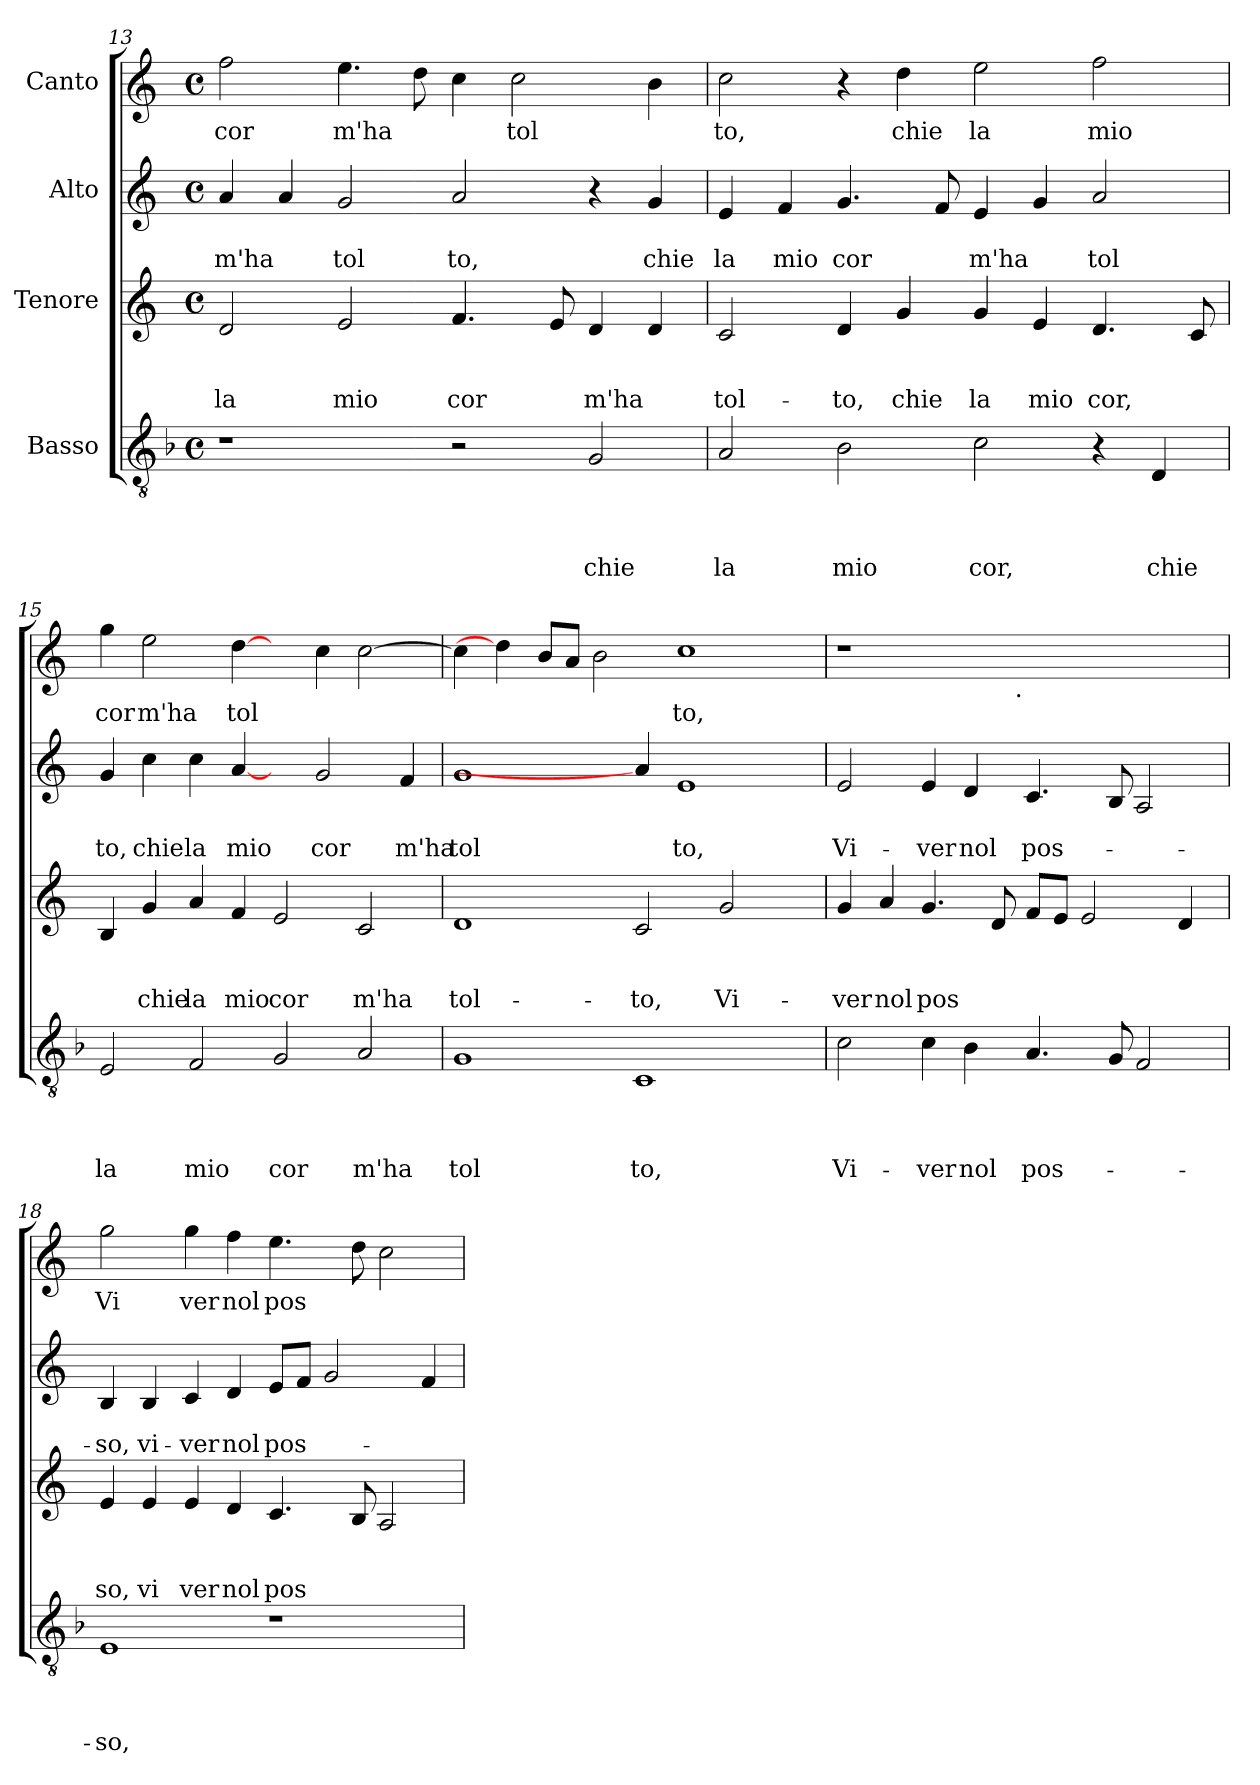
**kern	**text	**text	**text	**text	**kern	**text	**text	**text	**kern	**text	**text	**kern	**text
*part4	*part4	*part4	*part4	*part4	*part3	*part3	*part3	*part3	*part2	*part2	*part2	*part1	*part1
*staff4	*staff4	*staff4	*staff4	*staff4	*staff3	*staff3	*staff3	*staff3	*staff2	*staff2	*staff2	*staff1	*staff1
*I"Basso	*	*	*	*	*I"Tenore	*	*	*	*I"Alto	*	*	*I"Canto	*
!!LO:PB:g=z
*clefGv2	*	*	*	*	*clefG2	*	*	*	*clefG2	*	*	*clefG2	*
*	*	*	*	*	*ITrd-3c-5	*	*	*	*ITrd-3c-5	*	*	*ITrd-3c-5	*
*k[b-]	*	*	*	*	*k[b-]	*	*	*	*k[b-]	*	*	*k[b-]	*
*F:	*	*	*	*	*F:	*	*	*	*F:	*	*	*F:	*
*M4/4	*	*	*	*	*M4/4	*	*	*	*M4/4	*	*	*M4/4	*
*met(c)	*	*	*	*	*met(c)	*	*	*	*met(c)	*	*	*met(c)	*
=13	=13	=13	=13	=13	=13	=13	=13	=13	=13	=13	=13	=13	=13
!	!	!	!	!	!	!	!	!LO:LY:b	!	!	!LO:LY:b	!	!LO:LY:b
1r	.	.	.	.	2g/	.	.	la	4dd/	.	m'ha	2bb-\	cor
.	.	.	.	.	.	.	.	.	4dd/	.	.	.	.
!	!	!	!	!	!	!	!	!LO:LY:b	!	!	!LO:LY:b	!	!LO:LY:b
.	.	.	.	.	2a/	.	.	mio	2cc/	.	tol	4.aa\	m'ha
.	.	.	.	.	.	.	.	.	.	.	.	8gg\	.
!	!	!	!	!	!	!	!	!LO:LY:b	!	!	!LO:LY:b	!	!
2r	.	.	.	.	4.b-/	.	.	cor	2dd/	.	to,	4ff\	.
!	!	!	!	!	!	!	!	!	!	!	!	!	!LO:LY:b
.	.	.	.	.	.	.	.	.	.	.	.	2ff\	tol
.	.	.	.	.	8a/	.	.	.	.	.	.	.	.
!	!	!	!	!LO:LY:b	!	!	!	!LO:LY:b	!	!	!	!	!
2G/	.	.	.	chie	4g/	.	.	m'ha	4r	.	.	.	.
!	!	!	!	!	!	!	!	!	!	!	!LO:LY:b	!	!
.	.	.	.	.	4g/	.	.	.	4cc/	.	chie	4ee\	.
=14	=14	=14	=14	=14	=14	=14	=14	=14	=14	=14	=14	=14	=14
!	!	!	!	!LO:LY:b	!	!	!	!LO:LY:b	!	!	!LO:LY:b	!	!LO:LY:b
2A/	.	.	.	la	2f/	.	.	tol-	4a/	.	la	2ff\	to,
!	!	!	!	!	!	!	!	!	!	!	!LO:LY:b	!	!
.	.	.	.	.	.	.	.	.	4b-/	.	mio	.	.
!	!	!	!	!LO:LY:b	!	!	!	!LO:LY:b	!	!	!LO:LY:b	!	!
2B-\	.	.	.	mio	4g/	.	.	-to,	4.cc/	.	cor	4r	.
!	!	!	!	!	!	!	!	!LO:LY:b	!	!	!	!	!LO:LY:b
.	.	.	.	.	4cc/	.	.	chie	.	.	.	4gg\	chie
.	.	.	.	.	.	.	.	.	8b-/	.	.	.	.
!	!	!	!	!LO:LY:b	!	!	!	!LO:LY:b	!	!	!LO:LY:b	!	!LO:LY:b
2c\	.	.	.	cor,	4cc/	.	.	la	4a/	.	m'ha	2aa\	la
!	!	!	!	!	!	!	!	!LO:LY:b	!	!	!	!	!
.	.	.	.	.	4a/	.	.	mio	4cc/	.	.	.	.
!	!	!	!	!	!	!	!	!LO:LY:b	!	!	!LO:LY:b	!	!LO:LY:b
4r	.	.	.	.	4.g/	.	.	cor,	2dd/	.	tol	2bb-\	mio
!	!	!	!	!LO:LY:b	!	!	!	!	!	!	!	!	!
4D/	.	.	.	chie	.	.	.	.	.	.	.	.	.
.	.	.	.	.	8f/	.	.	.	.	.	.	.	.
=15	=15	=15	=15	=15	=15	=15	=15	=15	=15	=15	=15	=15	=15
!	!	!	!	!LO:LY:b	!	!	!	!	!	!	!LO:LY:b	!	!LO:LY:b
2E/	.	.	.	la	4e/	.	.	.	4cc/	.	to,	4ccc\	cor
!	!	!	!	!	!	!	!	!LO:LY:b	!	!	!LO:LY:b	!	!LO:LY:b
.	.	.	.	.	4cc/	.	.	chie	4ff\	.	chie	2aa\	m'ha
!	!	!	!	!LO:LY:b	!	!	!	!LO:LY:b	!	!	!LO:LY:b	!	!
2F/	.	.	.	mio	4dd/	.	.	la	4ff\	.	la	.	.
!	!	!	!	!	!	!	!	!LO:LY:b	!	!	!LO:LY:b	!	!LO:LY:b
.	.	.	.	.	4b-/	.	.	mio	[4dd/	.	mio	[4gg\	tol
!	!	!	!	!LO:LY:b	!	!	!	!LO:LY:b	!	!	!	!	!
2G/	.	.	.	cor	2a/	.	.	cor	4ryy	.	.	4ryy	.
!	!	!	!	!	!	!	!	!	!	!	!LO:LY:b	!	!
.	.	.	.	.	.	.	.	.	2cc/	.	cor	4ff\	.
!	!	!	!	!LO:LY:b	!	!	!	!LO:LY:b	!	!	!	!	!
2A/	.	.	.	m'ha	2f/	.	.	m'ha	.	.	.	[>2ff\	.
!	!	!	!	!	!	!	!	!	!	!	!LO:LY:b	!	!
.	.	.	.	.	.	.	.	.	4b-/	.	m'ha	.	.
=16	=16	=16	=16	=16	=16	=16	=16	=16	=16	=16	=16	=16	=16
!	!	!	!	!LO:LY:b	!	!	!	!LO:LY:b	!	!	!LO:LY:b	!	!
1G	.	.	.	tol	1g	.	.	tol-	1cc	.	tol	4ff\]	.
.	.	.	.	.	.	.	.	.	.	.	.	4gg\]	.
.	.	.	.	.	.	.	.	.	.	.	.	8ee/L	.
.	.	.	.	.	.	.	.	.	.	.	.	8dd/J	.
.	.	.	.	.	.	.	.	.	.	.	.	2ee\	.
!	!	!	!	!LO:LY:b	!	!	!	!LO:LY:b	!	!	!	!	!
1C	.	.	.	to,	2f/	.	.	-to,	4dd/]	.	.	.	.
!	!	!	!	!	!	!	!	!	!	!	!LO:LY:b	!	!LO:LY:b
.	.	.	.	.	.	.	.	.	1a	.	to,	1ff	to,
!	!	!	!	!	!	!	!	!LO:LY:b	!	!	!	!	!
.	.	.	.	.	2cc/	.	.	Vi-	.	.	.	.	.
4ryy	.	.	.	.	4ryy	.	.	.	.	.	.	.	.
!!LO:LB:g=z
=17	=17	=17	=17	=17	=17	=17	=17	=17	=17	=17	=17	=17	=17
!	!	!	!	!LO:LY:b	!	!	!	!LO:LY:b	!	!	!LO:LY:b	!	!
*	*	*	*	*	*	*	*	*	*	*	*	*^	*
2c\	.	.	.	Vi-	4cc/	.	.	-ver	2a/	.	Vi-	1r	2ryy	.
!	!	!	!	!	!	!	!	!LO:LY:b	!	!	!	!	!	!
.	.	.	.	.	4dd/	.	.	nol	.	.	.	.	.	.
!	!	!	!	!LO:LY:b	!	!	!	!LO:LY:b	!	!	!LO:LY:b	!	!	!
4c\	.	.	.	-ver	4.cc/	.	.	pos	4a/	.	-ver	.	4...ryy	.
!	!	!	!	!LO:LY:b	!	!	!	!	!	!	!LO:LY:b	!	!	!
4B-\	.	.	.	nol	.	.	.	.	4g/	.	nol	.	.	.
.	.	.	.	.	8g/	.	.	.	.	.	.	.	.	.
!	!	!	!	!	!	!	!	!	!	!	!	!	!LO:TX:b:t=.	!
.	.	.	.	.	.	.	.	.	.	.	.	.	1ryy	.
!	!	!	!	!LO:LY:b	!	!	!	!	!	!	!LO:LY:b	!	!	!
4.A/	.	.	.	pos-	8b-/L	.	.	.	4.f/	.	pos-	1ryy	.	.
.	.	.	.	.	8a/J	.	.	.	.	.	.	.	.	.
.	.	.	.	.	2a/	.	.	.	.	.	.	.	.	.
8G/	.	.	.	.	.	.	.	.	8e/	.	.	.	.	.
2F/	.	.	.	.	.	.	.	.	2d/	.	.	.	.	.
.	.	.	.	.	4g/	.	.	.	.	.	.	.	.	.
.	.	.	.	.	.	.	.	.	.	.	.	.	32ryy	.
=18	=18	=18	=18	=18	=18	=18	=18	=18	=18	=18	=18	=18	=18	=18
!	!	!	!	!LO:LY:b	!	!	!	!LO:LY:b	!	!	!LO:LY:b	!	!	!LO:LY:b
*	*	*	*	*	*	*	*	*	*	*	*	*v	*v	*
1E	.	.	.	-so,	4a/	.	.	so,	4e/	.	-so,	2ccc\	Vi
!	!	!	!	!	!	!	!	!LO:LY:b	!	!	!LO:LY:b	!	!
.	.	.	.	.	4a/	.	.	vi	4e/	.	vi-	.	.
!	!	!	!	!	!	!	!	!LO:LY:b	!	!	!LO:LY:b	!	!LO:LY:b
.	.	.	.	.	4a/	.	.	ver	4f/	.	-ver	4ccc\	ver
!	!	!	!	!	!	!	!	!LO:LY:b	!	!	!LO:LY:b	!	!LO:LY:b
.	.	.	.	.	4g/	.	.	nol	4g/	.	nol	4bb-\	nol
!	!	!	!	!	!	!	!	!LO:LY:b	!	!	!LO:LY:b	!	!LO:LY:b
1r	.	.	.	.	4.f/	.	.	pos	8a/L	.	pos-	4.aa\	pos
.	.	.	.	.	.	.	.	.	8b-/J	.	.	.	.
.	.	.	.	.	.	.	.	.	2cc/	.	.	.	.
.	.	.	.	.	8e/	.	.	.	.	.	.	8gg\	.
.	.	.	.	.	2d/	.	.	.	.	.	.	2ff\	.
.	.	.	.	.	.	.	.	.	4b-/	.	.	.	.
=	=	=	=	=	=	=	=	=	=	=	=	=	=
*-	*-	*-	*-	*-	*-	*-	*-	*-	*-	*-	*-	*-	*-
